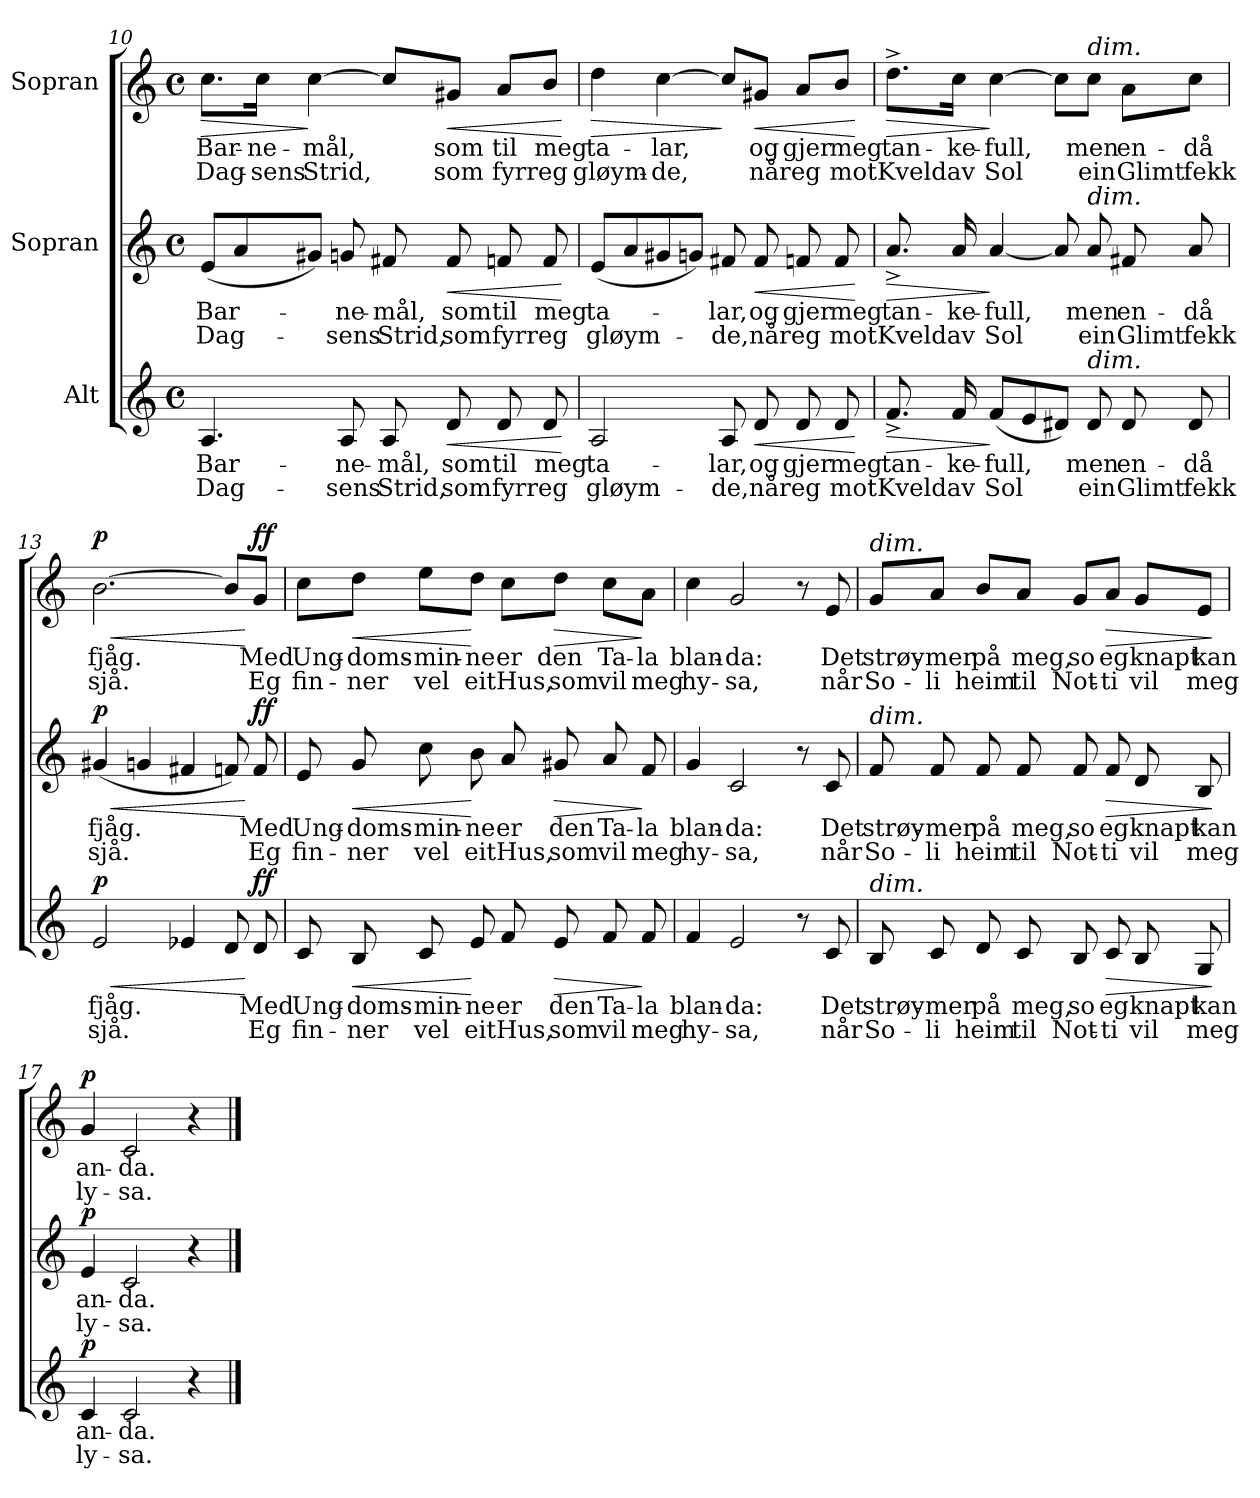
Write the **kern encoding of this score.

**kern	**text	**text	**dynam	**kern	**text	**text	**dynam	**kern	**text	**text	**dynam
*part3	*part3	*part3	*part3	*part2	*part2	*part2	*part2	*part1	*part1	*part1	*part1
*staff3	*staff3	*staff3	*staff3	*staff2	*staff2	*staff2	*staff2	*staff1	*staff1	*staff1	*staff1
*I"Alt	*	*	*	*I"Sopran	*	*	*	*I"Sopran	*	*	*
*clefG2	*	*	*	*clefG2	*	*	*	*clefG2	*	*	*
*k[]	*	*	*	*k[]	*	*	*	*k[]	*	*	*
*M4/4	*	*	*	*M4/4	*	*	*	*M4/4	*	*	*
*met(c)	*	*	*	*met(c)	*	*	*	*met(c)	*	*	*
=10	=10	=10	=10	=10	=10	=10	=10	=10	=10	=10	=10
!	!LO:LY:b	!LO:LY:b	!	!	!LO:LY:b	!LO:LY:b	!	!	!LO:LY:b	!LO:LY:b	!LO:HP:b
4.A/	Bar-	Dag-	.	(<8e/L	Bar-	Dag-	.	8.cc\L	Bar-	Dag-	>
.	.	.	.	8a/	.	.	.	.	.	.	.
!	!	!	!	!	!	!	!	!	!LO:LY:b	!LO:LY:b	!
.	.	.	.	.	.	.	.	16cc\Jk	-ne-	-sens	.
!	!	!	!	!	!	!	!	!	!LO:LY:b	!LO:LY:b	!
.	.	.	.	8g#X/J)	.	.	.	[4cc\	-mål,	Strid,	]
!	!LO:LY:b	!LO:LY:b	!	!	!LO:LY:b	!LO:LY:b	!	!	!	!	!
8A/	-ne-	-sens	.	8gn/	-ne-	-sens	.	.	.	.	.
!	!LO:LY:b	!LO:LY:b	!	!	!LO:LY:b	!LO:LY:b	!	!	!	!	!
8A/	-mål,	Strid,	.	8f#X/	-mål,	Strid,	.	8cc/L]	.	.	.
!	!LO:LY:b	!LO:LY:b	!LO:HP:b	!	!LO:LY:b	!LO:LY:b	!LO:HP:b	!	!LO:LY:b	!LO:LY:b	!LO:HP:b
8d/	som	som	<	8f#/	som	som	<	8g#X/J	som	som	<
!	!LO:LY:b	!LO:LY:b	!	!	!LO:LY:b	!LO:LY:b	!	!	!LO:LY:b	!LO:LY:b	!
8d/	til	fyrr	.	8fn/	til	fyrr	.	8a/L	til	fyrr	.
!	!LO:LY:b	!LO:LY:b	!	!	!LO:LY:b	!LO:LY:b	!	!	!LO:LY:b	!LO:LY:b	!
8d/	meg	eg	.	8f/	meg	eg	.	8b/J	meg	eg	.
.	.	.	[	.	.	.	[	.	.	.	[
=11	=11	=11	=11	=11	=11	=11	=11	=11	=11	=11	=11
!	!LO:LY:b	!LO:LY:b	!	!	!LO:LY:b	!LO:LY:b	!	!	!LO:LY:b	!LO:LY:b	!LO:HP:b
2A/	ta-	gløym-	.	(<8e/L	ta-	gløym-	.	4dd\	ta-	gløym-	>
.	.	.	.	8a/	.	.	.	.	.	.	.
!	!	!	!	!	!	!	!	!	!LO:LY:b	!LO:LY:b	!
.	.	.	.	8g#X/	.	.	.	[4cc\	-lar,	-de,	.
.	.	.	.	8gn/J)	.	.	.	.	.	.	.
!	!LO:LY:b	!LO:LY:b	!	!	!LO:LY:b	!LO:LY:b	!	!	!	!	!
8A/	-lar,	-de,	.	8f#X/	-lar,	-de,	.	8cc/L]	.	.	]
!	!LO:LY:b	!LO:LY:b	!LO:HP:b	!	!LO:LY:b	!LO:LY:b	!LO:HP:b	!	!LO:LY:b	!LO:LY:b	!LO:HP:b
8d/	og	når	<	8f#/	og	når	<	8g#X/J	og	når	<
!	!LO:LY:b	!LO:LY:b	!	!	!LO:LY:b	!LO:LY:b	!	!	!LO:LY:b	!LO:LY:b	!
8d/	gjer	eg	.	8fn/	gjer	eg	.	8a/L	gjer	eg	.
!	!LO:LY:b	!LO:LY:b	!	!	!LO:LY:b	!LO:LY:b	!	!	!LO:LY:b	!LO:LY:b	!
8d/	meg	mot	.	8f/	meg	mot	.	8b/J	meg	mot	.
.	.	.	[	.	.	.	[	.	.	.	[
!!LO:LB:g=z
=12	=12	=12	=12	=12	=12	=12	=12	=12	=12	=12	=12
!	!LO:LY:b	!LO:LY:b	!LO:HP:b	!	!LO:LY:b	!LO:LY:b	!LO:HP:b	!	!LO:LY:b	!LO:LY:b	!LO:HP:b
8.f^/	tan-	Kveld	>	8.a^/	tan-	Kveld	>	8.dd^\L	tan-	Kveld	>
!	!LO:LY:b	!LO:LY:b	!	!	!LO:LY:b	!LO:LY:b	!	!	!LO:LY:b	!LO:LY:b	!
16f/	-ke-	av	.	16a/	-ke-	av	.	16cc\Jk	-ke-	av	.
!	!LO:LY:b	!LO:LY:b	!	!	!LO:LY:b	!LO:LY:b	!	!	!LO:LY:b	!LO:LY:b	!
(<8f/L	-full,	Sol	]	[4a/	-full,	Sol	]	[4cc\	-full,	Sol	]
8e/	.	.	.	.	.	.	.	.	.	.	.
8d#X/J)	.	.	.	8a/]	.	.	.	8cc\L]	.	.	.
!	!	!	!	!	!	!	!	!LO:TX:a:i:t=dim.	!	!	!
!	!	!	!	!LO:TX:a:i:t=dim.	!	!	!	!	!	!	!
!LO:TX:a:i:t=dim.	!	!	!	!	!	!	!	!	!	!	!
!	!LO:LY:b	!LO:LY:b	!	!	!LO:LY:b	!LO:LY:b	!	!	!LO:LY:b	!LO:LY:b	!
8d#/	men	ein	.	8a/	men	ein	.	8cc\J	men	ein	.
!	!LO:LY:b	!LO:LY:b	!	!	!LO:LY:b	!LO:LY:b	!	!	!LO:LY:b	!LO:LY:b	!
8d#/	en-	Glimt	.	8f#X/	en-	Glimt	.	8a\L	en-	Glimt	.
!	!LO:LY:b	!LO:LY:b	!	!	!LO:LY:b	!LO:LY:b	!	!	!LO:LY:b	!LO:LY:b	!
8d#/	-då	fekk	.	8a/	-då	fekk	.	8cc\J	-då	fekk	.
=13	=13	=13	=13	=13	=13	=13	=13	=13	=13	=13	=13
!	!LO:LY:b	!LO:LY:b	!LO:HP:b	!	!LO:LY:b	!LO:LY:b	!LO:HP:b	!	!LO:LY:b	!LO:LY:b	!LO:HP:b
!	!	!	!LO:DY:n=1:a	!	!	!	!LO:DY:n=1:a	!	!	!	!LO:DY:n=1:a
2e/	fjåg.	sjå.	< p	(<4g#X/	fjåg.	sjå.	< p	[2.b\	fjåg.	sjå.	< p
.	.	.	.	4gn/	.	.	.	.	.	.	.
4e-X/	.	.	.	4f#X/	.	.	.	.	.	.	.
8d/	.	.	.	8fn/)	.	.	.	8b/L]	.	.	.
!	!LO:LY:b	!LO:LY:b	!LO:DY:n=2:a	!	!LO:LY:b	!LO:LY:b	!LO:DY:n=2:a	!	!LO:LY:b	!LO:LY:b	!LO:DY:n=2:a
8d/	Med	Eg	[ ff	8f/	Med	Eg	[ ff	8g/J	Med	Eg	[ ff
=14	=14	=14	=14	=14	=14	=14	=14	=14	=14	=14	=14
!	!LO:LY:b	!LO:LY:b	!	!	!LO:LY:b	!LO:LY:b	!	!	!LO:LY:b	!LO:LY:b	!
8c/	Ung-	fin-	.	8e/	Ung-	fin-	.	8cc\L	Ung-	fin-	.
!	!LO:LY:b	!LO:LY:b	!LO:HP:b	!	!LO:LY:b	!LO:LY:b	!LO:HP:b	!	!LO:LY:b	!LO:LY:b	!LO:HP:b
8B/	-doms-	-ner	<	8g/	-doms-	-ner	<	8dd\J	-doms-	-ner	<
!	!LO:LY:b	!LO:LY:b	!	!	!LO:LY:b	!LO:LY:b	!	!	!LO:LY:b	!LO:LY:b	!
8c/	-min-	vel	.	8cc\	-min-	vel	.	8ee\L	-min-	vel	.
!	!LO:LY:b	!LO:LY:b	!	!	!LO:LY:b	!LO:LY:b	!	!	!LO:LY:b	!LO:LY:b	!
8e/	-ne	eit	[	8b\	-ne	eit	[	8dd\J	-ne	eit	[
!	!LO:LY:b	!LO:LY:b	!	!	!LO:LY:b	!LO:LY:b	!	!	!LO:LY:b	!LO:LY:b	!
8f/	er	Hus,	.	8a/	er	Hus,	.	8cc\L	er	Hus,	.
!	!LO:LY:b	!LO:LY:b	!LO:HP:b	!	!LO:LY:b	!LO:LY:b	!LO:HP:b	!	!LO:LY:b	!LO:LY:b	!LO:HP:b
8e/	den	som	>	8g#X/	den	som	>	8dd\J	den	som	>
!	!LO:LY:b	!LO:LY:b	!	!	!LO:LY:b	!LO:LY:b	!	!	!LO:LY:b	!LO:LY:b	!
8f/	Ta-	vil	.	8a/	Ta-	vil	.	8cc\L	Ta-	vil	.
!	!LO:LY:b	!LO:LY:b	!	!	!LO:LY:b	!LO:LY:b	!	!	!LO:LY:b	!LO:LY:b	!
8f/	-la	meg	]	8f/	-la	meg	]	8a\J	-la	meg	]
=15	=15	=15	=15	=15	=15	=15	=15	=15	=15	=15	=15
!	!LO:LY:b	!LO:LY:b	!	!	!LO:LY:b	!LO:LY:b	!	!	!LO:LY:b	!LO:LY:b	!
4f/	blan-	hy-	.	4g/	blan-	hy-	.	4cc\	blan-	hy-	.
!	!LO:LY:b	!LO:LY:b	!	!	!LO:LY:b	!LO:LY:b	!	!	!LO:LY:b	!LO:LY:b	!
2e/	-da:	-sa,	.	2c/	-da:	-sa,	.	2g/	-da:	-sa,	.
8r	.	.	.	8r	.	.	.	8r	.	.	.
!	!LO:LY:b	!LO:LY:b	!	!	!LO:LY:b	!LO:LY:b	!	!	!LO:LY:b	!LO:LY:b	!
8c/	Det	når	.	8c/	Det	når	.	8e/	Det	når	.
!!LO:PB:g=z
=16	=16	=16	=16	=16	=16	=16	=16	=16	=16	=16	=16
!	!	!	!	!	!	!	!	!LO:TX:a:i:t=dim.	!	!	!
!	!	!	!	!LO:TX:a:i:t=dim.	!	!	!	!	!	!	!
!LO:TX:a:i:t=dim.	!	!	!	!	!	!	!	!	!	!	!
!	!LO:LY:b	!LO:LY:b	!	!	!LO:LY:b	!LO:LY:b	!	!	!LO:LY:b	!LO:LY:b	!
8B/	strøy-	So-	.	8f/	strøy-	So-	.	8g/L	strøy-	So-	.
!	!LO:LY:b	!LO:LY:b	!	!	!LO:LY:b	!LO:LY:b	!	!	!LO:LY:b	!LO:LY:b	!
8c/	-mer	-li	.	8f/	-mer	-li	.	8a/J	-mer	-li	.
!	!LO:LY:b	!LO:LY:b	!	!	!LO:LY:b	!LO:LY:b	!	!	!LO:LY:b	!LO:LY:b	!
8d/	på	heim	.	8f/	på	heim	.	8b/L	på	heim	.
!	!LO:LY:b	!LO:LY:b	!	!	!LO:LY:b	!LO:LY:b	!	!	!LO:LY:b	!LO:LY:b	!
8c/	meg,	til	.	8f/	meg,	til	.	8a/J	meg,	til	.
!	!LO:LY:b	!LO:LY:b	!	!	!LO:LY:b	!LO:LY:b	!	!	!LO:LY:b	!LO:LY:b	!
8B/	so	Not-	.	8f/	so	Not-	.	8g/L	so	Not-	.
!	!LO:LY:b	!LO:LY:b	!LO:HP:b	!	!LO:LY:b	!LO:LY:b	!LO:HP:b	!	!LO:LY:b	!LO:LY:b	!LO:HP:b
8c/	eg	-ti	>	8f/	eg	-ti	>	8a/J	eg	-ti	>
!	!LO:LY:b	!LO:LY:b	!	!	!LO:LY:b	!LO:LY:b	!	!	!LO:LY:b	!LO:LY:b	!
8B/	knapt	vil	.	8d/	knapt	vil	.	8g/L	knapt	vil	.
!	!LO:LY:b	!LO:LY:b	!	!	!LO:LY:b	!LO:LY:b	!	!	!LO:LY:b	!LO:LY:b	!
8G/	kan	meg	.	8B/	kan	meg	.	8e/J	kan	meg	.
.	.	.	]	.	.	.	]	.	.	.	]
=17	=17	=17	=17	=17	=17	=17	=17	=17	=17	=17	=17
!	!LO:LY:b	!LO:LY:b	!LO:DY:a	!	!LO:LY:b	!LO:LY:b	!LO:DY:a	!	!LO:LY:b	!LO:LY:b	!LO:DY:a
4c/	an-	ly-	p	4e/	an-	ly-	p	4g/	an-	ly-	p
!	!LO:LY:b	!LO:LY:b	!	!	!LO:LY:b	!LO:LY:b	!	!	!LO:LY:b	!LO:LY:b	!
2c/	-da.	-sa.	.	2c/	-da.	-sa.	.	2c/	-da.	-sa.	.
4r	.	.	.	4r	.	.	.	4r	.	.	.
==	==	==	==	==	==	==	==	==	==	==	==
*-	*-	*-	*-	*-	*-	*-	*-	*-	*-	*-	*-
